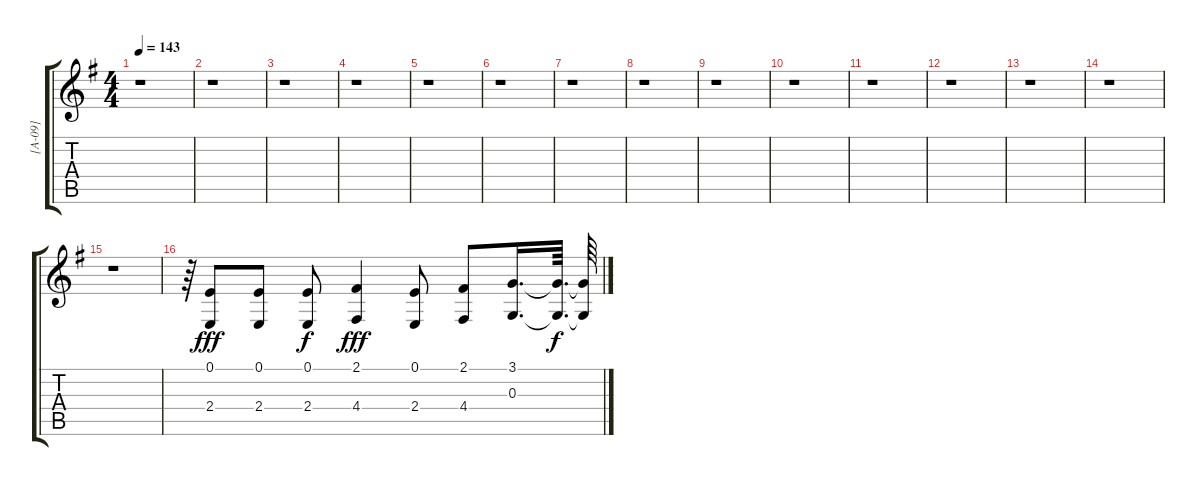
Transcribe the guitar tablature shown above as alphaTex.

\track ("[A-09] " "[A-09] ") {instrument stringensemble1}
\staff {score tabs}
\tuning (E4 B3 G3 D3 A2 E2) {hide}
\ts (4 4)
\tempo 143
\clef g2
\ks g
r.1{dy f} |
r.1 |
r.1 |
r.1 |
r.1 |
r.1 |
r.1 |
r.1 |
r.1 |
r.1 |
r.1 |
r.1 |
r.1 |
r.1 |
r.1 |
r.64 (0.1 2.4).8{dy fff volume 9 balance 4 instrument stringensemble1} (0.1 2.4).8 (0.1 2.4).8{dy f} (2.1 4.4).4{dy fff} (0.1 2.4).8 (2.1 4.4).8 (3.1 0.3).16{d} (3.1{t} 0.3{t}).64{d dy f} (3.1{t} 0.3{t}).64
